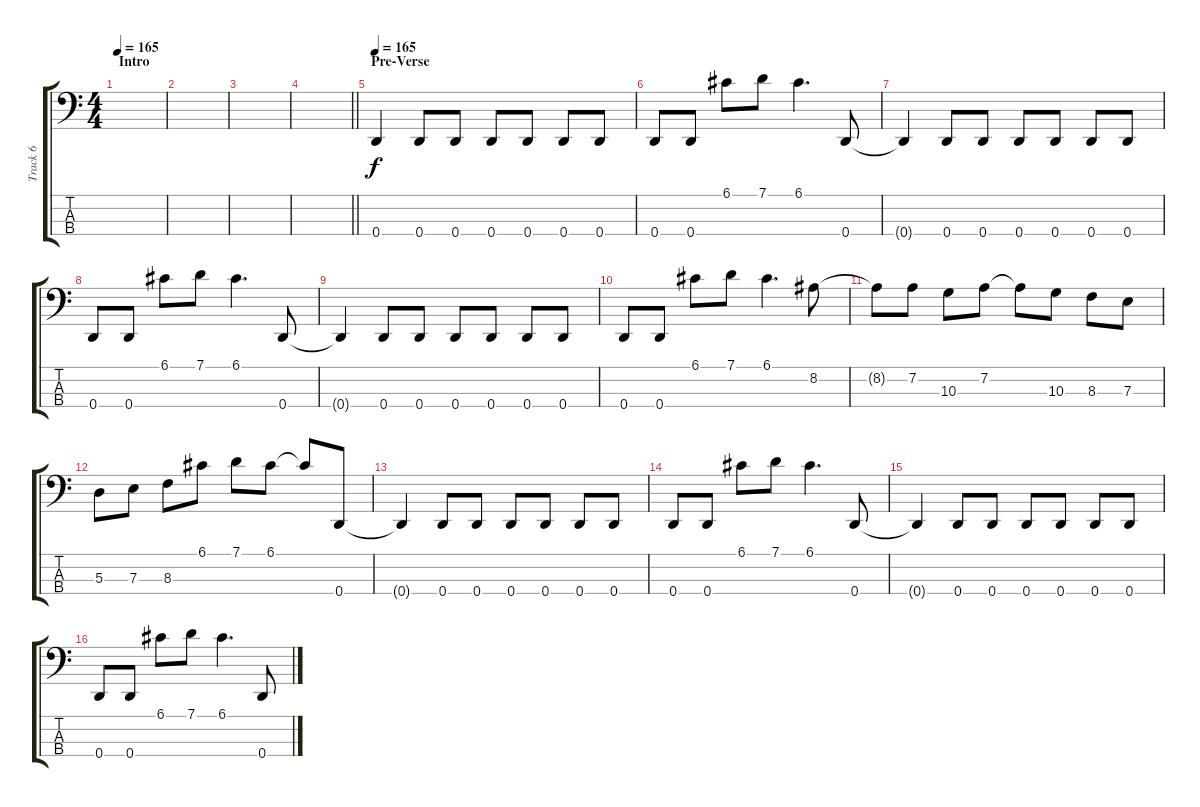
\track ("Track 6" "Track 6") {instrument electricbassfinger}
\staff {score tabs}
\tuning (G2 D2 A1 D1) {hide}
\ts (4 4)
\section ("" "Intro")
\tempo 165
\tempo 83
\tempo 165
\clef f4
\ks c
|
|
|
\barLineRight lightlight
|
\section ("" "Pre-Verse")
\tempo 165
0.4.4 0.4.8 0.4.8 0.4.8 0.4.8 0.4.8 0.4.8 |
0.4.8 0.4.8 6.1.8 7.1.8 6.1.4{d} 0.4.8 |
0.4{t}.4 0.4.8 0.4.8 0.4.8 0.4.8 0.4.8 0.4.8 |
0.4.8 0.4.8 6.1.8 7.1.8 6.1.4{d} 0.4.8 |
0.4{t}.4 0.4.8 0.4.8 0.4.8 0.4.8 0.4.8 0.4.8 |
0.4.8 0.4.8 6.1.8 7.1.8 6.1.4{d} 8.2.8 |
8.2{t}.8 7.2.8 10.3.8 7.2.8 7.2{t}.8 10.3.8 8.3.8 7.3.8 |
5.3.8 7.3.8 8.3.8 6.1.8 7.1.8 6.1.8 6.1{t}.8 0.4.8 |
0.4{t}.4 0.4.8 0.4.8 0.4.8 0.4.8 0.4.8 0.4.8 |
0.4.8 0.4.8 6.1.8 7.1.8 6.1.4{d} 0.4.8 |
0.4{t}.4 0.4.8 0.4.8 0.4.8 0.4.8 0.4.8 0.4.8 |
0.4.8 0.4.8 6.1.8 7.1.8 6.1.4{d} 0.4.8
